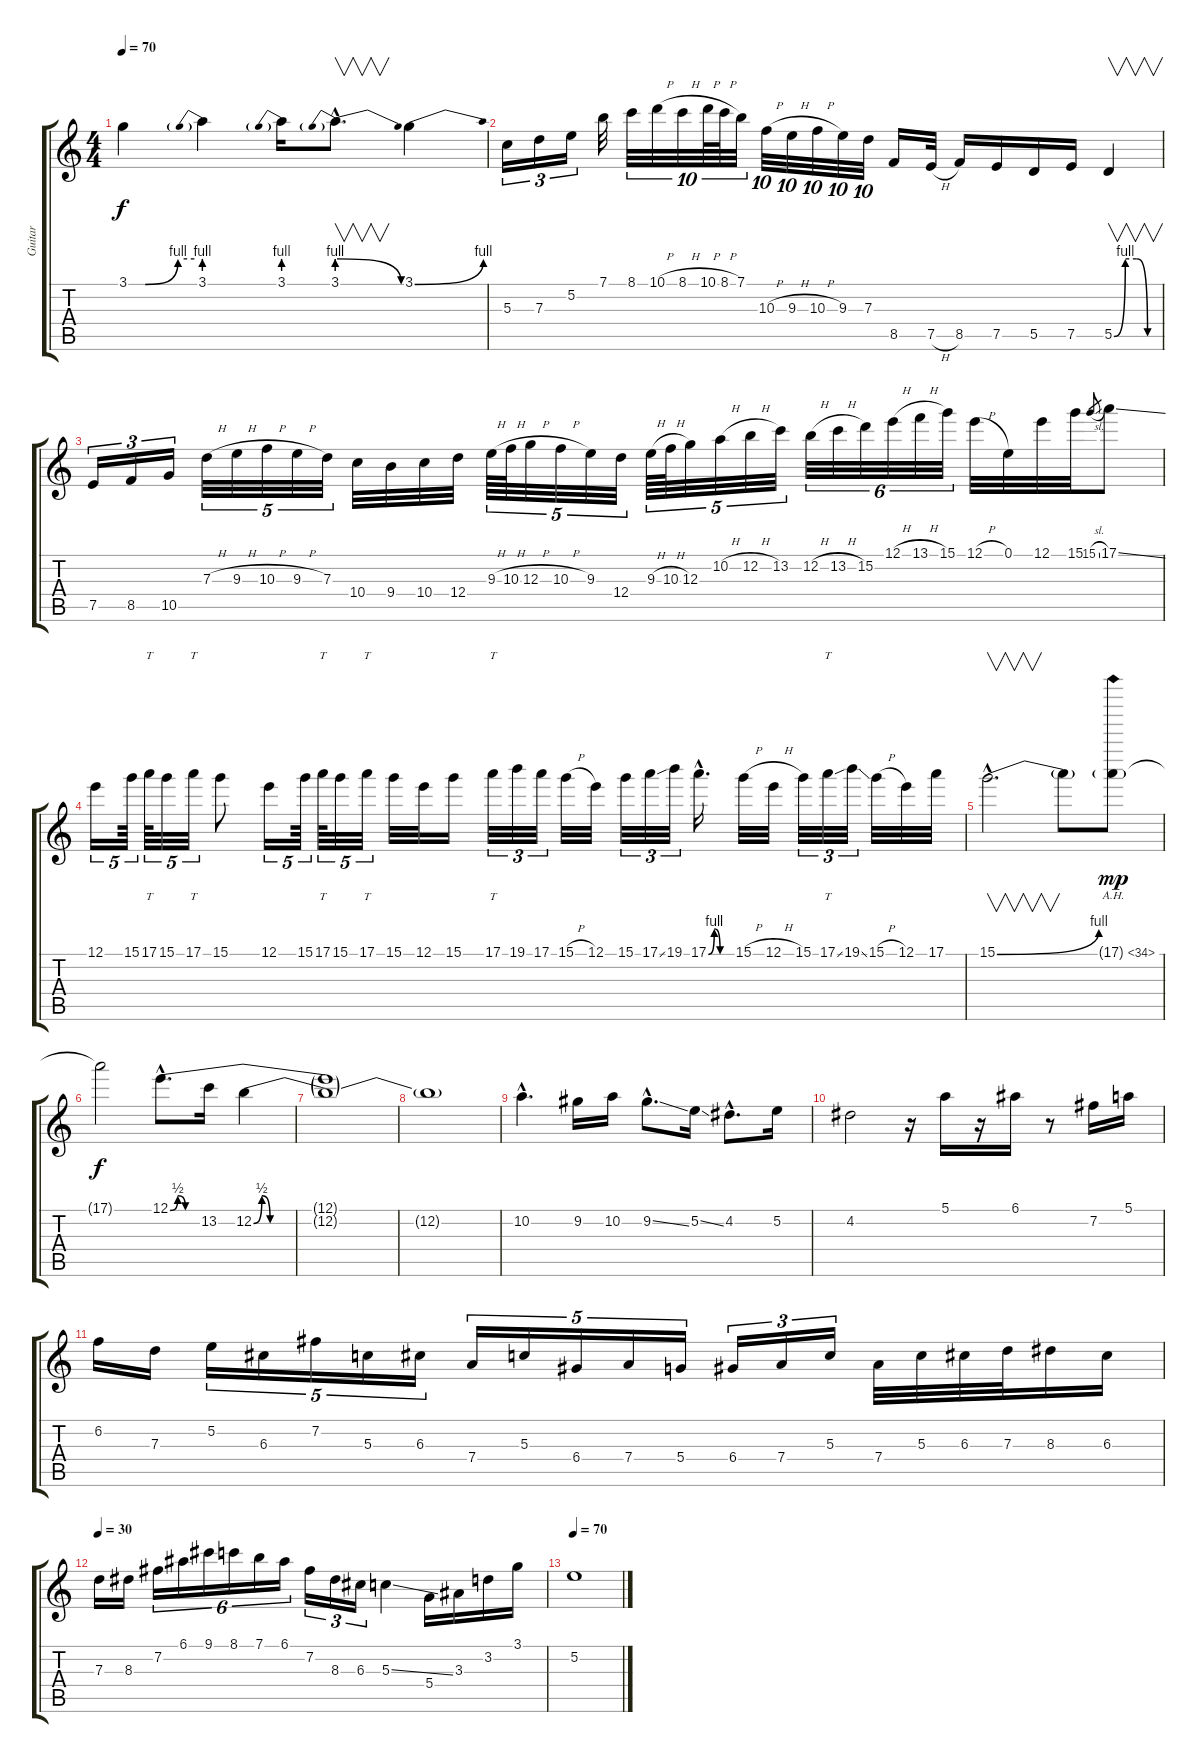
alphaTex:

\track ("Guitar" "Guitar") {instrument distortionguitar}
\staff {score tabs}
\tuning (E4 B3 G3 D3 A2 D2) {hide}
\ts (4 4)
\tempo 70
\clef g2
\ks c
3.1{be (custom 0 0 15 0 45 4 60 4)}.4{dy f} 3.1{be (prebend 0 4 60 4)}.4 3.1{be (prebend 0 4 60 4)}.16 3.1{be (prebendrelease 0 4 60 0) hac}.8{v d} 3.1{be (bend 0 0 60 4)}.4 |
5.3.16{tu (3 2)} 7.3.16{tu (3 2)} 5.2.16{tu (3 2)} 7.1.32 8.1.32{tu (10 8)} 10.1{h}.32{tu (10 8)} 8.1{h}.32{tu (10 8)} 10.1{h}.64{tu (10 8)} 8.1{h}.64{tu (10 8)} 7.1.32{tu (10 8)} 10.3{h}.32{tu (10 8)} 9.3{h}.32{tu (10 8)} 10.3{h}.32{tu (10 8)} 9.3.32{tu (10 8)} 7.3.32{tu (10 8)} 8.5.16 7.5{h}.32 8.5.16 7.5.16 5.5.16 7.5.16 5.5{be (custom 0 0 15 4 30 4 45 0 60 0)}.4{v} |
7.5.16{tu (3 2)} 8.5.16{tu (3 2)} 10.5.16{tu (3 2)} 7.3{h}.32{tu (5 4)} 9.3{h}.32{tu (5 4)} 10.3{h}.32{tu (5 4)} 9.3{h}.32{tu (5 4)} 7.3.32{tu (5 4)} 10.4.32 9.4.32 10.4.32 12.4.32 9.3{h}.64{tu (5 4)} 10.3{h}.64{tu (5 4)} 12.3{h}.32{tu (5 4)} 10.3{h}.32{tu (5 4)} 9.3.32{tu (5 4)} 12.4.32{tu (5 4)} 9.3{h}.64{tu (5 4)} 10.3{h}.64{tu (5 4)} 12.3.32{tu (5 4)} 10.2{h}.32{tu (5 4)} 12.2{h}.32{tu (5 4)} 13.2.32{tu (5 4)} 12.2{h}.32{tu (6 4)} 13.2{h}.32{tu (6 4)} 15.2.32{tu (6 4)} 12.1{h}.32{tu (6 4)} 13.1{h}.32{tu (6 4)} 15.1.32{tu (6 4)} 12.1{h}.32 0.1.32 12.1.32 15.1.32 15.1{sl}.8{gr} 17.1{ss}.8 |
12.1.16{tu (5 4)} 15.1.64{tu (5 4)} 17.1.64{tt tu (5 4)} 15.1.32{tu (5 4)} 17.1.32{tt tu (5 4)} 15.1.8 12.1.16{tu (5 4)} 15.1.64{tu (5 4)} 17.1.64{tt tu (5 4)} 15.1.32{tu (5 4)} 17.1.32{tt tu (5 4)} 15.1.32 12.1.32 15.1.16 17.1.32{tt tu (3 2)} 19.1.32{tu (3 2)} 17.1.32{tu (3 2)} 15.1{h}.32 12.1.32 15.1.32{tu (3 2)} 17.1{ss}.32{tu (3 2)} 19.1.32{tu (3 2)} 17.1{be (custom 0 0 15 4 30 0 60 0) hac}.16{d} 15.1{h}.32 12.1{h}.32 15.1.32{tu (3 2)} 17.1{ss}.32{tt tu (3 2)} 19.1{ss}.32{tu (3 2)} 15.1{h}.32 12.1.32 17.1.32 |
15.1{be (bend 0 0 60 4) hac}.2{v d} 15.1{t}.8 17.1{ah 17 g}.8{dy mp} |
17.1{t}.2{dy f} 12.1{be (custom 0 0 2 2 4 0 60 0) hac}.8{d} 13.2.16 12.2{be (custom 0 0 2 2 4 0 60 0)}.4 |
(12.1{t} 12.2{t}).1 |
12.2{t}.1 |
10.2{hac}.4{d} 9.2.16 10.2.16 9.2{ss hac}.8{d} 5.2{ss}.16 4.2{hac}.8{d} 5.2.16 |
4.2.2 r.16 5.1.16 r.16 6.1.16 r.8 7.2.16 5.1.16 |
6.2.16 7.3.16 5.2.16{tu (5 4)} 6.3.16{tu (5 4)} 7.2.16{tu (5 4)} 5.3.16{tu (5 4)} 6.3.16{tu (5 4)} 7.4.16{tu (5 4)} 5.3.16{tu (5 4)} 6.4.16{tu (5 4)} 7.4.16{tu (5 4)} 5.4.16{tu (5 4)} 6.4.16{tu (3 2)} 7.4.16{tu (3 2)} 5.3.16{tu (3 2)} 7.4.32 5.3.32 6.3.32 7.3.32 8.3.16 6.3.16 |
\tempo 30
7.3.16 8.3.16 7.2.16{tu (6 4)} 6.1.16{tu (6 4)} 9.1.16{tu (6 4)} 8.1.16{tu (6 4)} 7.1.16{tu (6 4)} 6.1.16{tu (6 4)} 7.2.16{tu (3 2)} 8.3.16{tu (3 2)} 6.3.16{tu (3 2)} 5.3{ss}.4 5.4.16 3.3.16 3.2.16 3.1.16 |
\tempo 70
5.2.1
